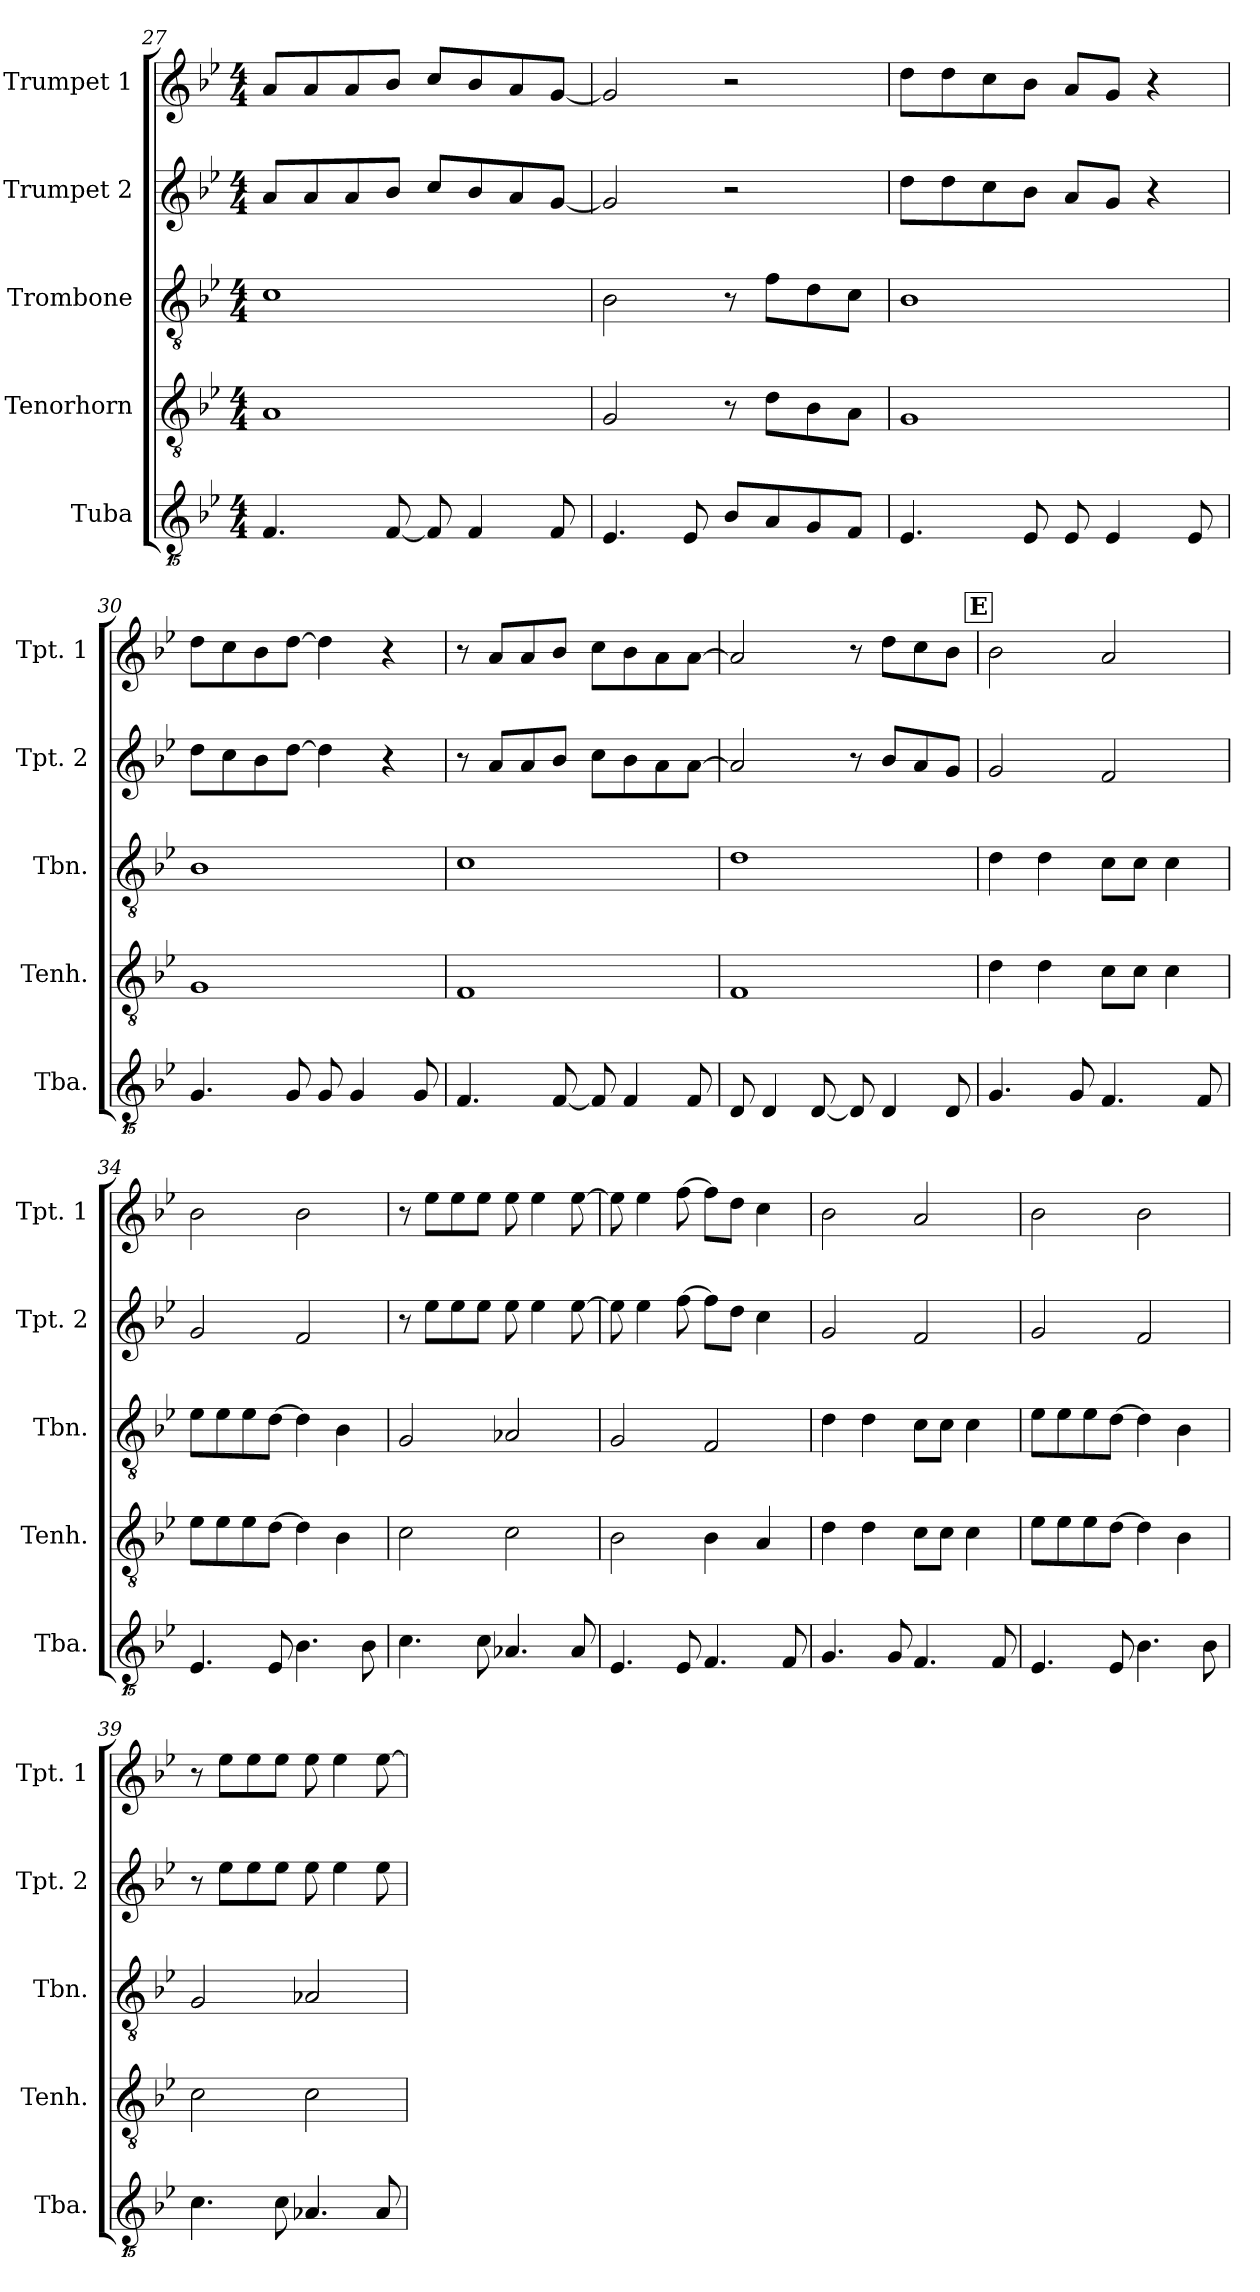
**kern	**kern	**kern	**kern	**kern
*part5	*part4	*part3	*part2	*part1
*staff5	*staff4	*staff3	*staff2	*staff1
*I"Tuba	*I"Tenorhorn	*I"Trombone	*I"Trumpet 2	*I"Trumpet 1
*I'Tba.	*I'Tenh.	*I'Tbn.	*I'Tpt. 2	*I'Tpt. 1
*clefGvv2	*clefGv2	*clefGv2	*clefG2	*clefG2
*k[b-e-]	*k[b-e-]	*k[b-e-]	*k[b-e-]	*k[b-e-]
*M4/4	*M4/4	*M4/4	*M4/4	*M4/4
=27	=27	=27	=27	=27
4.FF	1A	1c	8aL	8aL
.	.	.	8a	8a
.	.	.	8a	8a
[8FF	.	.	8b-J	8b-J
8FF]	.	.	8ccL	8ccL
4FF	.	.	8b-	8b-
.	.	.	8a	8a
8FF	.	.	[8gJ	[8gJ
=28	=28	=28	=28	=28
4.EE-	2G	2B-	2g]	2g]
8EE-	.	.	.	.
8BB-L	8r	8r	2r	2r
8AA	8dL	8fL	.	.
8GG	8B-	8d	.	.
8FFJ	8AJ	8cJ	.	.
=29	=29	=29	=29	=29
4.EE-	1G	1B-	8ddL	8ddL
.	.	.	8dd	8dd
.	.	.	8cc	8cc
8EE-	.	.	8b-J	8b-J
8EE-	.	.	8aL	8aL
4EE-	.	.	8gJ	8gJ
.	.	.	4r	4r
8EE-	.	.	.	.
=30	=30	=30	=30	=30
4.GG	1G	1B-	8ddL	8ddL
.	.	.	8cc	8cc
.	.	.	8b-	8b-
8GG	.	.	[8ddJ	[8ddJ
8GG	.	.	4dd]	4dd]
4GG	.	.	.	.
.	.	.	4r	4r
8GG	.	.	.	.
=31	=31	=31	=31	=31
4.FF	1F	1c	8r	8r
.	.	.	8aL	8aL
.	.	.	8a	8a
[8FF	.	.	8b-J	8b-J
8FF]	.	.	8ccL	8ccL
4FF	.	.	8b-	8b-
.	.	.	8a	8a
8FF	.	.	[8aJ	[8aJ
=32	=32	=32	=32	=32
8DD	1F	1d	2a]	2a]
4DD	.	.	.	.
[8DD	.	.	.	.
8DD]	.	.	8r	8r
4DD	.	.	8b-L	8ddL
.	.	.	8a	8cc
8DD	.	.	8gJ	8b-J
!!LO:REH:place=s1:a:B:fs=14:t=E
=33	=33	=33	=33	=33
4.GG	4d	4d	2g	2b-
.	4d	4d	.	.
8GG	.	.	.	.
4.FF	8cL	8cL	2f	2a
.	8cJ	8cJ	.	.
.	4c	4c	.	.
8FF	.	.	.	.
=34	=34	=34	=34	=34
4.EE-	8e-L	8e-L	2g	2b-
.	8e-	8e-	.	.
.	8e-	8e-	.	.
8EE-	[8dJ	[8dJ	.	.
4.BB-	4d]	4d]	2f	2b-
.	4B-	4B-	.	.
8BB-	.	.	.	.
=35	=35	=35	=35	=35
4.C	2c	2G	8r	8r
.	.	.	8ee-L	8ee-L
.	.	.	8ee-	8ee-
8C	.	.	8ee-J	8ee-J
4.AA-X	2c	2A-X	8ee-	8ee-
.	.	.	4ee-	4ee-
8AA-	.	.	[8ee-	[8ee-
=36	=36	=36	=36	=36
4.EE-	2B-	2G	8ee-]	8ee-]
.	.	.	4ee-	4ee-
8EE-	.	.	[8ff	[8ff
4.FF	4B-	2F	8ffL]	8ffL]
.	.	.	8ddJ	8ddJ
.	4A	.	4cc	4cc
8FF	.	.	.	.
=37	=37	=37	=37	=37
4.GG	4d	4d	2g	2b-
.	4d	4d	.	.
8GG	.	.	.	.
4.FF	8cL	8cL	2f	2a
.	8cJ	8cJ	.	.
.	4c	4c	.	.
8FF	.	.	.	.
=38	=38	=38	=38	=38
4.EE-	8e-L	8e-L	2g	2b-
.	8e-	8e-	.	.
.	8e-	8e-	.	.
8EE-	[8dJ	[8dJ	.	.
4.BB-	4d]	4d]	2f	2b-
.	4B-	4B-	.	.
8BB-	.	.	.	.
=39	=39	=39	=39	=39
4.C	2c	2G	8r	8r
.	.	.	8ee-L	8ee-L
.	.	.	8ee-	8ee-
8C	.	.	8ee-J	8ee-J
4.AA-X	2c	2A-X	8ee-	8ee-
.	.	.	4ee-	4ee-
8AA-	.	.	8ee-	[8ee-
=	=	=	=	=
*-	*-	*-	*-	*-
